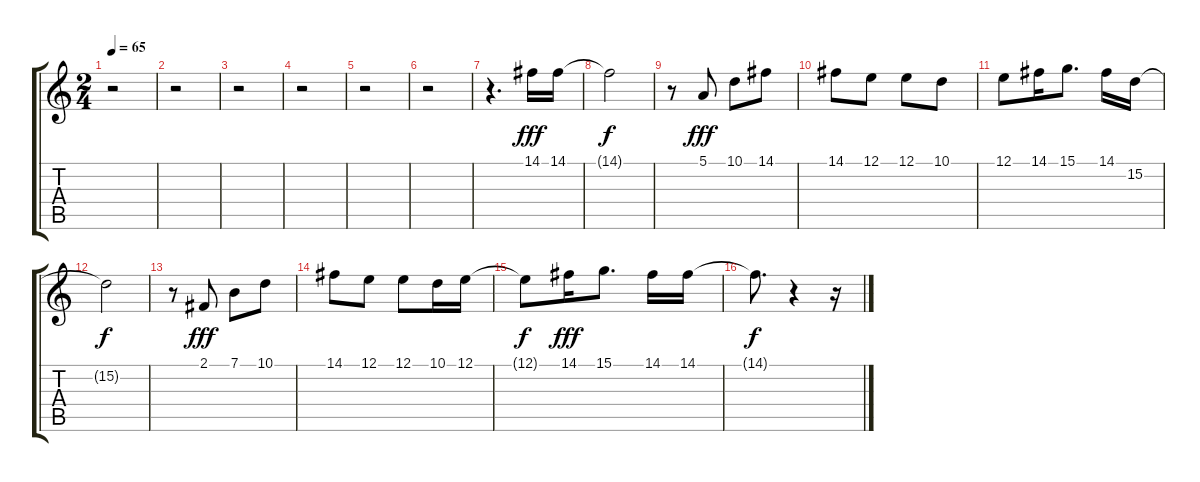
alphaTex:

\track "" {instrument ocarina}
\staff {score tabs}
\tuning (E4 B3 G3 D3 A2 E2) {hide}
\ts (2 4)
\tempo 65
\clef g2
\ks c
r.2{dy fff} |
r.2 |
r.2 |
r.2 |
r.2 |
r.2 |
r.4{d} 14.1.16 14.1.16 |
14.1{t}.2{dy f} |
r.8 5.1.8{dy fff} 10.1.8 14.1.8 |
14.1.8 12.1.8 12.1.8 10.1.8 |
12.1.8 14.1.16 15.1.8{d} 14.1.16 15.2.16 |
15.2{t}.2{dy f} |
r.8 2.1.8{dy fff} 7.1.8 10.1.8 |
14.1.8 12.1.8 12.1.8 10.1.16 12.1.16 |
12.1{t}.8{dy f} 14.1.16{dy fff} 15.1.8{d} 14.1.16 14.1.16 |
14.1{t}.8{d dy f} r.4 r.16
